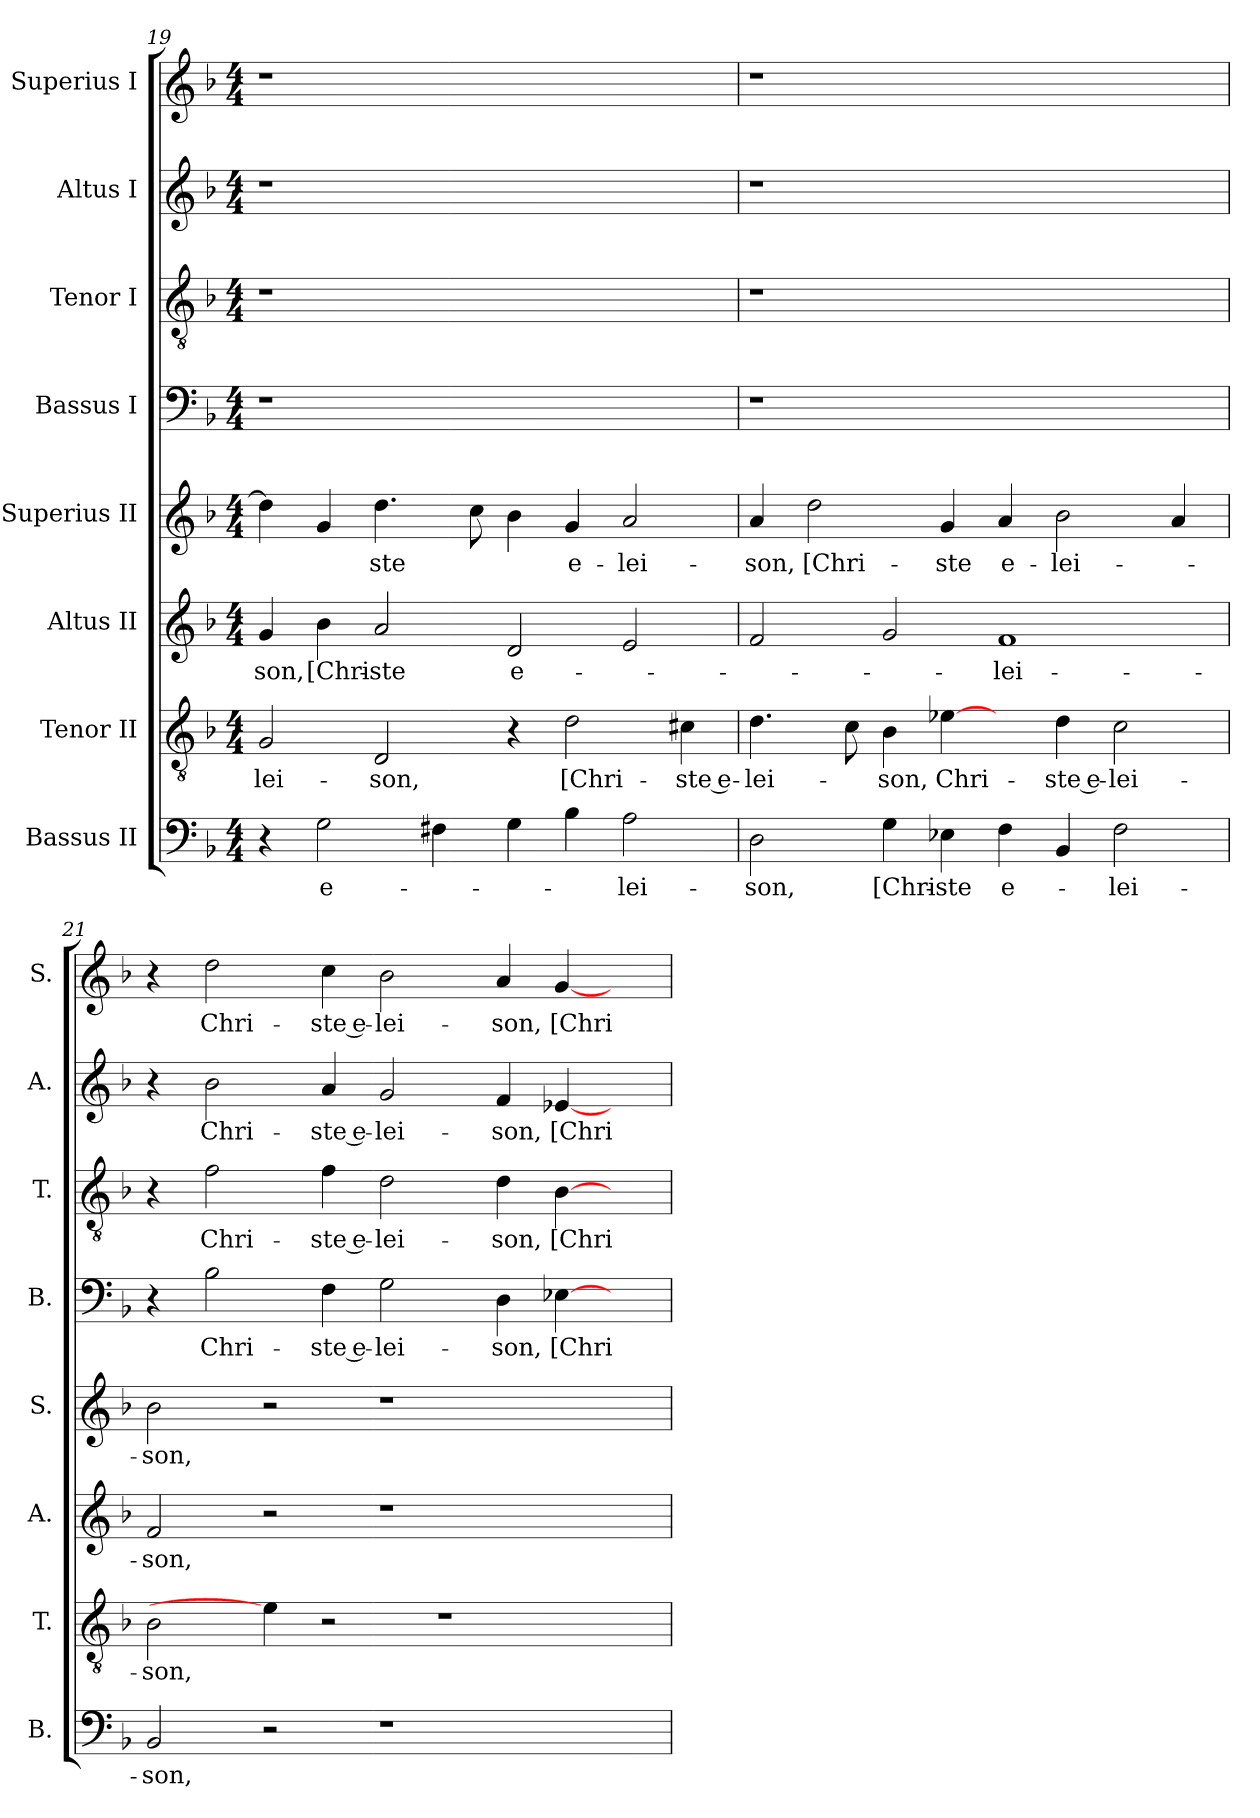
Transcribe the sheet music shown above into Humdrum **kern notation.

**kern	**text	**kern	**text	**kern	**text	**kern	**text	**kern	**text	**kern	**text	**kern	**text	**kern	**text
*part8	*part8	*part7	*part7	*part6	*part6	*part5	*part5	*part4	*part4	*part3	*part3	*part2	*part2	*part1	*part1
*staff8	*staff8	*staff7	*staff7	*staff6	*staff6	*staff5	*staff5	*staff4	*staff4	*staff3	*staff3	*staff2	*staff2	*staff1	*staff1
*I"Bassus II	*	*I"Tenor II	*	*I"Altus II	*	*I"Superius II	*	*I"Bassus I	*	*I"Tenor I	*	*I"Altus I	*	*I"Superius I	*
*I'B.	*	*I'T.	*	*I'A.	*	*I'S.	*	*I'B.	*	*I'T.	*	*I'A.	*	*I'S.	*
*clefF4	*	*clefGv2	*	*clefG2	*	*clefG2	*	*clefF4	*	*clefGv2	*	*clefG2	*	*clefG2	*
*	*	*ITrd7c12	*	*	*	*	*	*	*	*ITrd7c12	*	*	*	*	*
*k[b-]	*	*k[b-]	*	*k[b-]	*	*k[b-]	*	*k[b-]	*	*k[b-]	*	*k[b-]	*	*k[b-]	*
*d:	*	*d:	*	*d:	*	*d:	*	*d:	*	*d:	*	*d:	*	*d:	*
*M4/4	*	*M4/4	*	*M4/4	*	*M4/4	*	*M4/4	*	*M4/4	*	*M4/4	*	*M4/4	*
=19	=19	=19	=19	=19	=19	=19	=19	=19	=19	=19	=19	=19	=19	=19	=19
!	!	!	!LO:LY:b	!	!LO:LY:b	!	!	!LO:N:vis=1	!	!LO:N:vis=1	!	!LO:N:vis=1	!	!LO:N:vis=1	!
4r	.	2GG/	-lei-	4g/	-son,	4dd\]	.	1r	.	1r	.	1r	.	1r	.
!	!LO:LY:b	!	!	!	!LO:LY:b	!	!	!	!	!	!	!	!	!	!
2G\	e-	.	.	4b-\	[Chri-	4g/	.	.	.	.	.	.	.	.	.
!	!	!	!LO:LY:b	!	!LO:LY:b	!	!LO:LY:b	!	!	!	!	!	!	!	!
.	.	2DD/	-son,	2a/	-ste	4.dd\	-ste	.	.	.	.	.	.	.	.
4F#X\	.	.	.	.	.	.	.	.	.	.	.	.	.	.	.
.	.	.	.	.	.	8cc\	.	.	.	.	.	.	.	.	.
!	!	!	!	!	!LO:LY:b	!	!	!	!	!	!	!	!	!	!
4G\	.	4r	.	2d/	e-	4b-\	.	1ryy	.	1ryy	.	1ryy	.	1ryy	.
!	!	!	!LO:LY:b	!	!	!	!LO:LY:b	!	!	!	!	!	!	!	!
4B-\	.	2D\	[Chri-	.	.	4g/	e-	.	.	.	.	.	.	.	.
!	!LO:LY:b	!	!	!	!	!	!LO:LY:b	!	!	!	!	!	!	!	!
2A\	-lei-	.	.	2e/	.	2a/	-lei-	.	.	.	.	.	.	.	.
!	!	!	!LO:LY:b	!	!	!	!	!	!	!	!	!	!	!	!
.	.	4C#X\	-ste e-	.	.	.	.	.	.	.	.	.	.	.	.
=20	=20	=20	=20	=20	=20	=20	=20	=20	=20	=20	=20	=20	=20	=20	=20
!	!LO:LY:b	!	!LO:LY:b	!	!	!	!LO:LY:b	!LO:N:vis=1	!	!LO:N:vis=1	!	!LO:N:vis=1	!	!LO:N:vis=1	!
2D\	-son,	4.D\	-lei-	2f/	.	4a/	-son,	1r	.	1r	.	1r	.	1r	.
!	!	!	!	!	!	!	!LO:LY:b	!	!	!	!	!	!	!	!
.	.	.	.	.	.	2dd\	[Chri-	.	.	.	.	.	.	.	.
.	.	8C\	.	.	.	.	.	.	.	.	.	.	.	.	.
!	!LO:LY:b	!	!LO:LY:b	!	!	!	!	!	!	!	!	!	!	!	!
4G\	[Chri-	4BB-\	-son,	2g/	.	.	.	.	.	.	.	.	.	.	.
!	!LO:LY:b	!	!LO:LY:b	!	!	!	!LO:LY:b	!	!	!	!	!	!	!	!
4E-X\	-ste	[4E-X\	Chri-	.	.	4g/	-ste	.	.	.	.	.	.	.	.
!	!LO:LY:b	!	!	!	!LO:LY:b	!	!LO:LY:b	!	!	!	!	!	!	!	!
4F\	e-	4ryy	.	1f	-lei-	4a/	e-	1ryy	.	1ryy	.	1ryy	.	1ryy	.
!	!	!	!LO:LY:b	!	!	!	!LO:LY:b	!	!	!	!	!	!	!	!
4BB-/	.	4D\	-ste e-	.	.	2b-\	-lei-	.	.	.	.	.	.	.	.
!	!LO:LY:b	!	!LO:LY:b	!	!	!	!	!	!	!	!	!	!	!	!
2F\	-lei-	2C\	-lei-	.	.	.	.	.	.	.	.	.	.	.	.
.	.	.	.	.	.	4a/	.	.	.	.	.	.	.	.	.
!!LO:LB:g=z
=21	=21	=21	=21	=21	=21	=21	=21	=21	=21	=21	=21	=21	=21	=21	=21
!	!LO:LY:b	!	!LO:LY:b	!	!LO:LY:b	!	!LO:LY:b	!	!	!	!	!	!	!	!
2BB-/	-son,	2BB-\	-son,	2f/	-son,	2b-\	-son,	4r	.	4r	.	4r	.	4r	.
!	!	!	!	!	!	!	!	!	!LO:LY:b	!	!LO:LY:b	!	!LO:LY:b	!	!LO:LY:b
.	.	.	.	.	.	.	.	2B-\	Chri-	2F\	Chri-	2b-\	Chri-	2dd\	Chri-
2r	.	4E-\]	.	2r	.	2r	.	.	.	.	.	.	.	.	.
!	!	!	!	!	!	!	!	!	!LO:LY:b	!	!LO:LY:b	!	!LO:LY:b	!	!LO:LY:b
.	.	2r	.	.	.	.	.	4F\	-ste e-	4F\	-ste e-	4a/	-ste e-	4cc\	-ste e-
!	!	!	!	!	!	!	!	!	!LO:LY:b	!	!LO:LY:b	!	!LO:LY:b	!	!LO:LY:b
1r	.	.	.	1r	.	1r	.	2G\	-lei-	2D\	-lei-	2g/	-lei-	2b-\	-lei-
.	.	1r	.	.	.	.	.	.	.	.	.	.	.	.	.
!	!	!	!	!	!	!	!	!	!LO:LY:b	!	!LO:LY:b	!	!LO:LY:b	!	!LO:LY:b
.	.	.	.	.	.	.	.	4D\	-son,	4D\	-son,	4f/	-son,	4a/	-son,
!	!	!	!	!	!	!	!	!	!LO:LY:b	!	!LO:LY:b	!	!LO:LY:b	!	!LO:LY:b
.	.	.	.	.	.	.	.	[>4E-X\	[Chri-	[>4BB-\	[Chri-	[<4e-X/	[Chri-	[<4g/	[Chri-
4ryy	.	.	.	4ryy	.	4ryy	.	4ryy	.	4ryy	.	4ryy	.	4ryy	.
=	=	=	=	=	=	=	=	=	=	=	=	=	=	=	=
*-	*-	*-	*-	*-	*-	*-	*-	*-	*-	*-	*-	*-	*-	*-	*-
